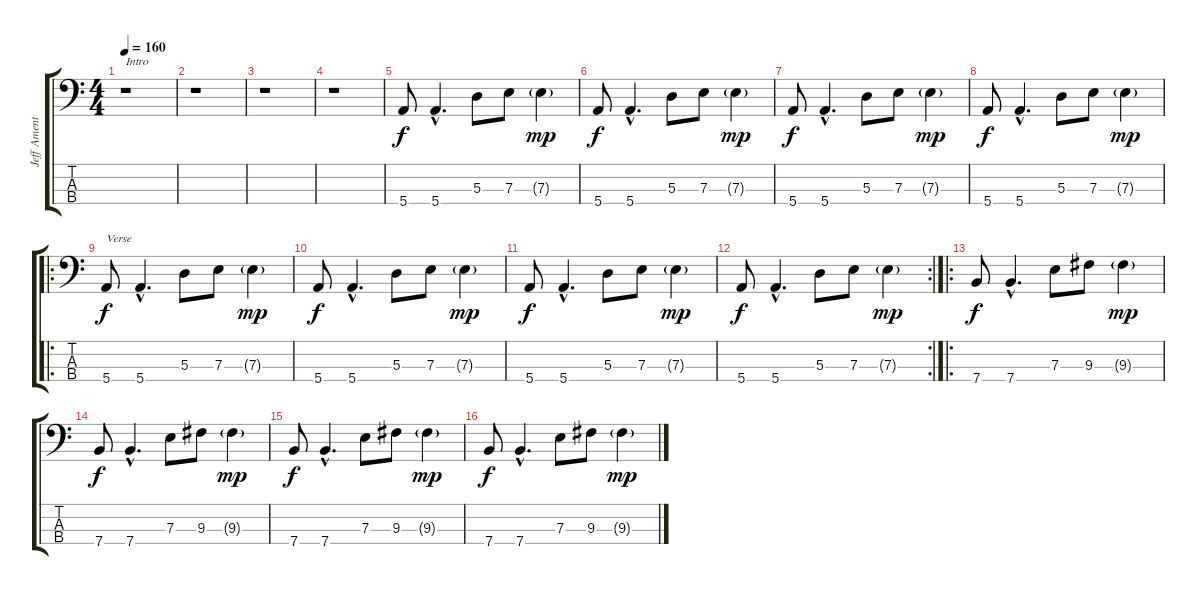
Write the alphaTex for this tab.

\track ("Jeff Ament" "Jeff Ament") {instrument electricbassfinger}
\staff {score tabs}
\tuning (G2 D2 A1 E1) {hide}
\ts (4 4)
\tempo 160
\clef f4
\ks c
r.1{txt "Intro" dy f instrument electricbassfinger} |
r.1 |
r.1 |
r.1 |
5.4.8 5.4{hac}.4{d} 5.3.8 7.3.8 7.3{g}.4{dy mp} |
5.4.8{dy f} 5.4{hac}.4{d} 5.3.8 7.3.8 7.3{g}.4{dy mp} |
5.4.8{dy f} 5.4{hac}.4{d} 5.3.8 7.3.8 7.3{g}.4{dy mp} |
5.4.8{dy f} 5.4{hac}.4{d} 5.3.8 7.3.8 7.3{g}.4{dy mp} |
\ro
5.4.8{txt "Verse" dy f} 5.4{hac}.4{d} 5.3.8 7.3.8 7.3{g}.4{dy mp} |
5.4.8{dy f} 5.4{hac}.4{d} 5.3.8 7.3.8 7.3{g}.4{dy mp} |
5.4.8{dy f} 5.4{hac}.4{d} 5.3.8 7.3.8 7.3{g}.4{dy mp} |
\rc 2
5.4.8{dy f} 5.4{hac}.4{d} 5.3.8 7.3.8 7.3{g}.4{dy mp} |
\ro
7.4.8{dy f} 7.4{hac}.4{d} 7.3.8 9.3.8 9.3{g}.4{dy mp} |
7.4.8{dy f} 7.4{hac}.4{d} 7.3.8 9.3.8 9.3{g}.4{dy mp} |
7.4.8{dy f} 7.4{hac}.4{d} 7.3.8 9.3.8 9.3{g}.4{dy mp} |
7.4.8{dy f} 7.4{hac}.4{d} 7.3.8 9.3.8 9.3{g}.4{dy mp}
